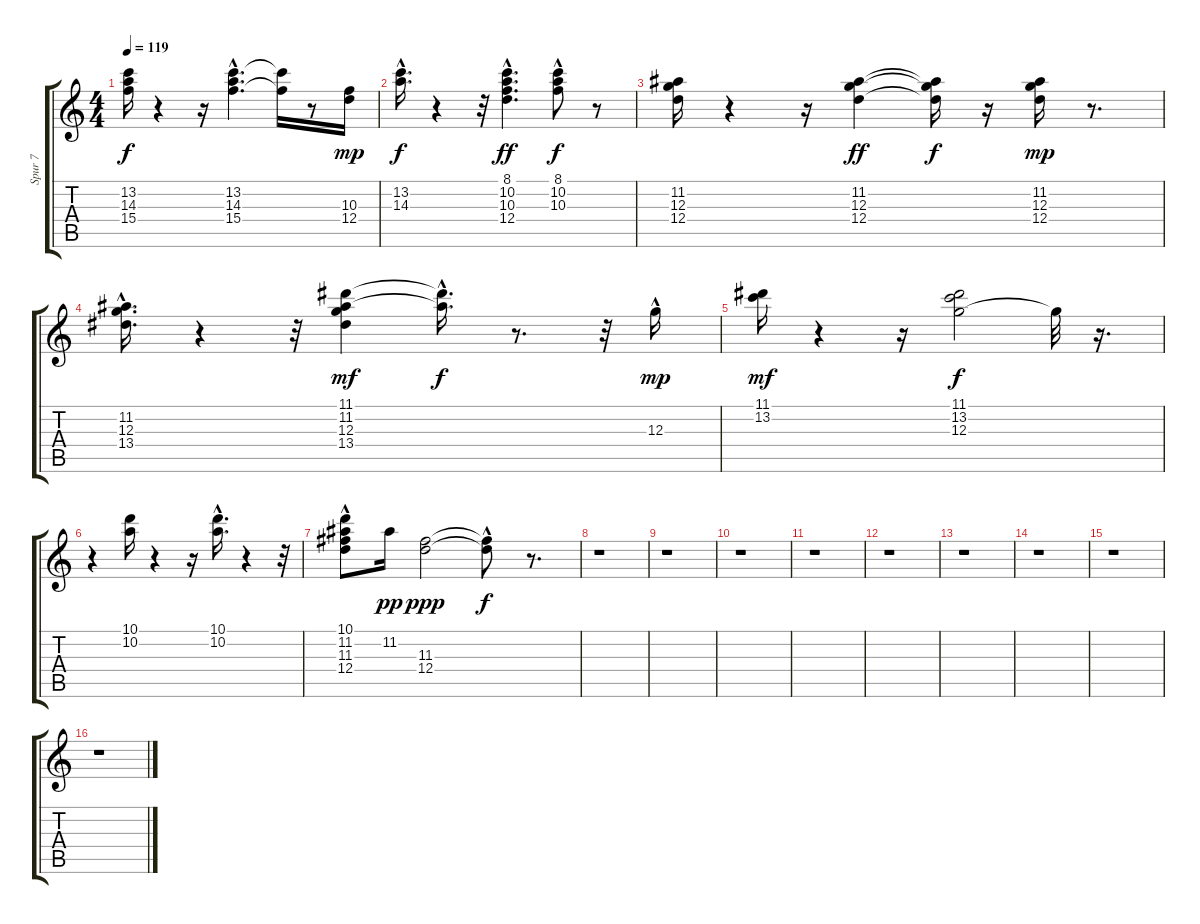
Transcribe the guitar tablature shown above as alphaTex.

\track ("Spur 7" "Spur 7") {instrument electricguitarmuted}
\staff {score tabs}
\tuning (E4 B3 G3 D3 A2 E2) {hide}
\ts (4 4)
\tempo 119
\clef g2
\ks c
(13.2 14.3 15.4).16{dy f} r.4 r.16 (13.2{hac} 14.3 15.4{hac}).4{d} (13.2{t} 15.4{t}).16 r.8 (10.3 12.4).16{dy mp} |
(13.2{hac} 14.3{hac}).16{d dy f} r.4 r.32 (8.1 10.2 10.3 12.4{hac}).4{d dy ff} (8.1 10.2 10.3{hac}).8{dy f} r.8 |
(11.2 12.3 12.4).16 r.4 r.16 (11.2 12.3 12.4).4{dy ff} (11.2{t} 12.3{t} 12.4{t}).16{dy f} r.16 (11.2 12.3 12.4).16{dy mp} r.8{d} |
(11.2{hac} 12.3 13.4).16{d} r.4 r.32 (11.1 11.2 12.3 13.4).4{dy mf} (11.1{hac t} 11.2{t}).16{d dy f} r.8{d} r.32 12.3{hac}.16{dy mp} |
(11.1 13.2).16{dy mf} r.4 r.16 (11.1 13.2 12.3).2{dy f} 12.3{t}.32 r.16{d} |
r.4 (10.1 10.2).16 r.4 r.16 (10.1{hac} 10.2).16{d} r.4 r.32 |
(10.1{hac} 11.2 11.3 12.4).8 11.2.16{dy pp} (11.3 12.4).2{dy ppp} (11.3{t} 12.4{hac t}).8{dy f} r.8{d} |
r.1 |
r.1 |
r.1 |
r.1 |
r.1 |
r.1 |
r.1 |
r.1 |
r.1
